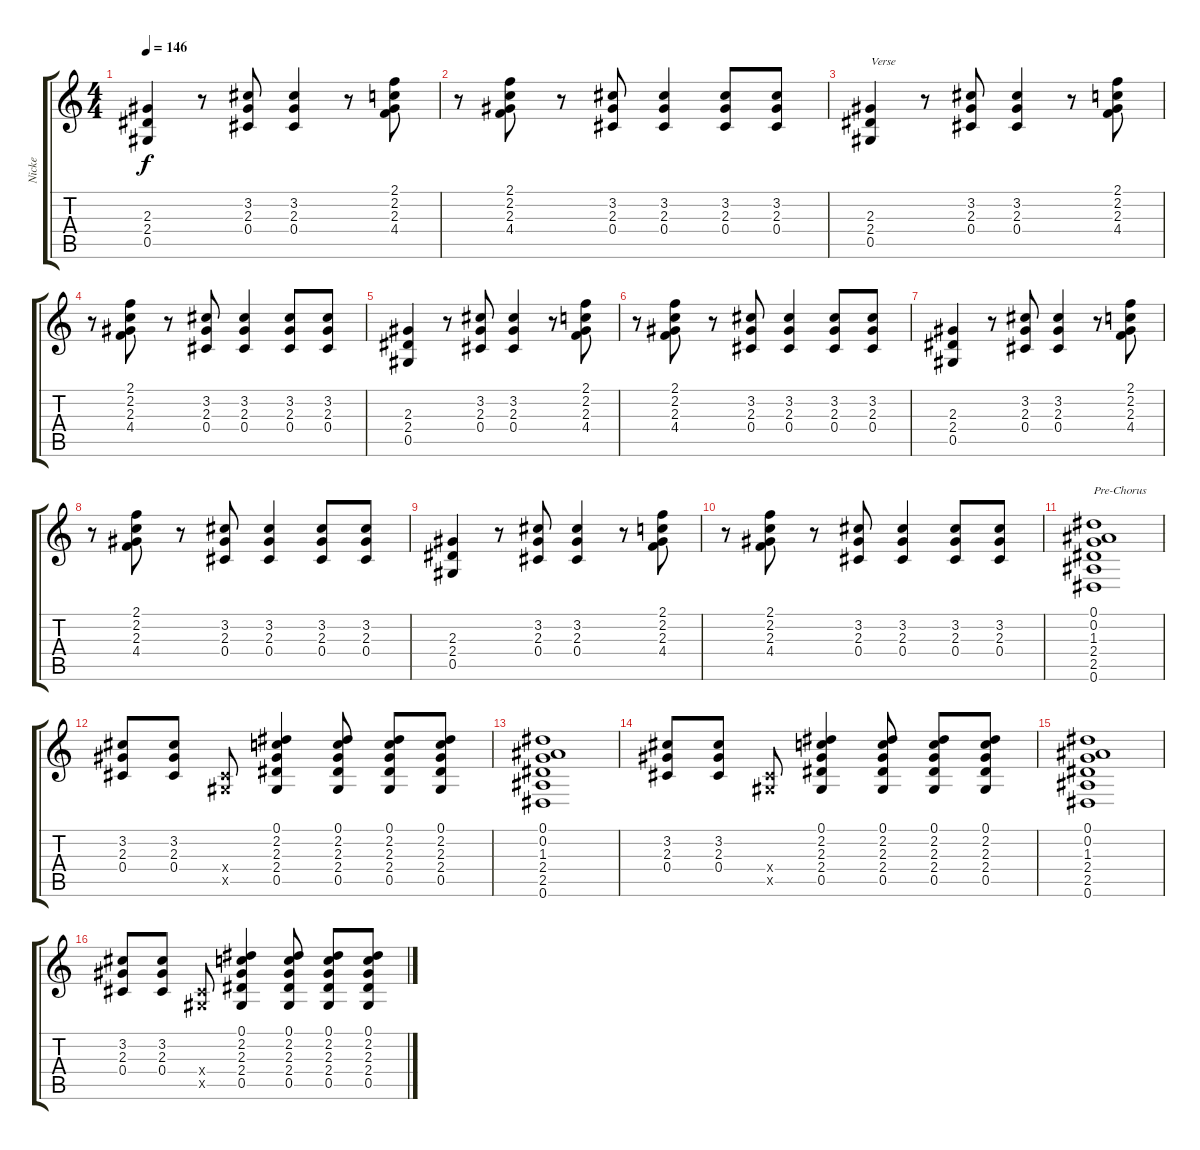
\track ("Nicke" "Nicke") {instrument distortionguitar}
\staff {score tabs}
\tuning (Eb4 Bb3 Gb3 Db3 Ab2 Eb2) {hide}
\ts (4 4)
\tempo 146
\clef g2
\ks c
(2.3 2.4 0.5).4{dy f} r.8 (3.2 2.3 0.4).8 (3.2 2.3 0.4).4 r.8 (2.1 2.2 2.3 4.4).8 |
r.8 (2.1 2.2 2.3 4.4).8 r.8 (3.2 2.3 0.4).8 (3.2 2.3 0.4).4 (3.2 2.3 0.4).8 (3.2 2.3 0.4).8 |
(2.3 2.4 0.5).4{txt "Verse"} r.8 (3.2 2.3 0.4).8 (3.2 2.3 0.4).4 r.8 (2.1 2.2 2.3 4.4).8 |
r.8 (2.1 2.2 2.3 4.4).8 r.8 (3.2 2.3 0.4).8 (3.2 2.3 0.4).4 (3.2 2.3 0.4).8 (3.2 2.3 0.4).8 |
(2.3 2.4 0.5).4 r.8 (3.2 2.3 0.4).8 (3.2 2.3 0.4).4 r.8 (2.1 2.2 2.3 4.4).8 |
r.8 (2.1 2.2 2.3 4.4).8 r.8 (3.2 2.3 0.4).8 (3.2 2.3 0.4).4 (3.2 2.3 0.4).8 (3.2 2.3 0.4).8 |
(2.3 2.4 0.5).4 r.8 (3.2 2.3 0.4).8 (3.2 2.3 0.4).4 r.8 (2.1 2.2 2.3 4.4).8 |
r.8 (2.1 2.2 2.3 4.4).8 r.8 (3.2 2.3 0.4).8 (3.2 2.3 0.4).4 (3.2 2.3 0.4).8 (3.2 2.3 0.4).8 |
(2.3 2.4 0.5).4 r.8 (3.2 2.3 0.4).8 (3.2 2.3 0.4).4 r.8 (2.1 2.2 2.3 4.4).8 |
r.8 (2.1 2.2 2.3 4.4).8 r.8 (3.2 2.3 0.4).8 (3.2 2.3 0.4).4 (3.2 2.3 0.4).8 (3.2 2.3 0.4).8 |
(0.1 0.2 1.3 2.4 2.5 0.6).1{txt "Pre-Chorus"} |
(3.2 2.3 0.4).8 (3.2 2.3 0.4).8 (0.4{x} 0.5{x}).8 (0.1 2.2 2.3 2.4 0.5).4 (0.1 2.2 2.3 2.4 0.5).8 (0.1 2.2 2.3 2.4 0.5).8 (0.1 2.2 2.3 2.4 0.5).8 |
(0.1 0.2 1.3 2.4 2.5 0.6).1 |
(3.2 2.3 0.4).8 (3.2 2.3 0.4).8 (0.4{x} 0.5{x}).8 (0.1 2.2 2.3 2.4 0.5).4 (0.1 2.2 2.3 2.4 0.5).8 (0.1 2.2 2.3 2.4 0.5).8 (0.1 2.2 2.3 2.4 0.5).8 |
(0.1 0.2 1.3 2.4 2.5 0.6).1 |
(3.2 2.3 0.4).8 (3.2 2.3 0.4).8 (0.4{x} 0.5{x}).8 (0.1 2.2 2.3 2.4 0.5).4 (0.1 2.2 2.3 2.4 0.5).8 (0.1 2.2 2.3 2.4 0.5).8 (0.1 2.2 2.3 2.4 0.5).8
